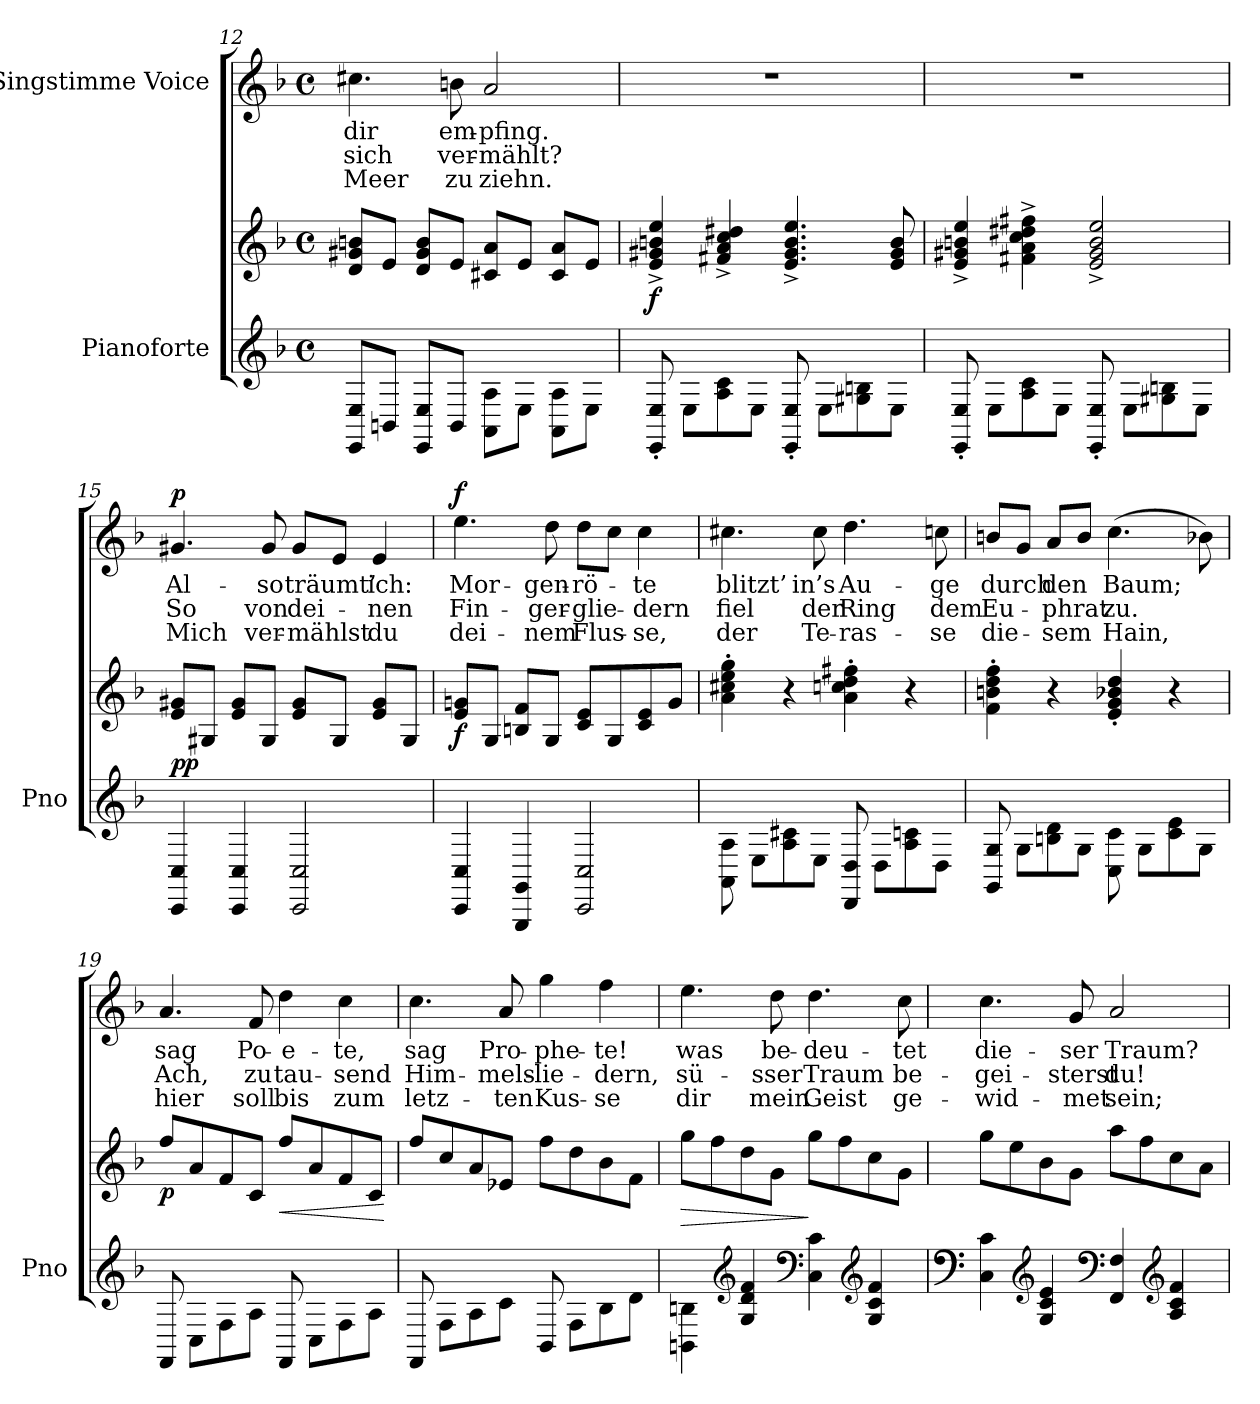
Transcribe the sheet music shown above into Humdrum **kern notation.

**kern	**kern	**dynam	**kern	**text	**text	**text	**dynam
*part2	*part2	*part2	*part1	*part1	*part1	*part1	*part1
*staff3	*staff2	*staff2/3	*staff1	*staff1	*staff1	*staff1	*staff1
*I"Pianoforte	*	*	*I"Singstimme Voice	*	*	*	*
*I'Pno	*	*	*	*	*	*	*
*clefG2	*clefG2	*	*clefG2	*	*	*	*
*k[b-]	*k[b-]	*	*k[b-]	*	*	*	*
*M4/4	*M4/4	*	*M4/4	*	*	*	*
*met(c)	*met(c)	*	*met(c)	*	*	*	*
=12	=12	=12	=12	=12	=12	=12	=12
8EE/ 8E/L	8d/ 8g#X/ 8bn/L	.	4.cc#X\	dir	sich	Meer	.
8BBn/J	8e/J	.	.	.	.	.	.
8EE/ 8E/L	8d/ 8g#/ 8b/L	.	.	.	.	.	.
8BB/J	8e/J	.	8bn\	em-	ver-	zu	.
8AA\ 8A\L	8c#X/ 8a/L	.	2a/	-pfing.	-mählt?	ziehn.	.
8E\J	8e/J	.	.	.	.	.	.
8AA\ 8A\L	8c#/ 8a/L	.	.	.	.	.	.
8E\J	8e/J	.	.	.	.	.	.
=13	=13	=13	=13	=13	=13	=13	=13
!	!	!LO:DY:b	!	!	!	!	!
8EE/' 8E/'	4e/^> 4g#X/^> 4bn/^> 4ee/^>	f	1r	.	.	.	.
8E\L	.	.	.	.	.	.	.
8A\ 8c\	4f#X/^> 4a/^> 4cc/^> 4dd#X/^>	.	.	.	.	.	.
8E\J	.	.	.	.	.	.	.
8EE/' 8E/'	4.e/^> 4.g#/^> 4.b/^> 4.ee/^>	.	.	.	.	.	.
8E\L	.	.	.	.	.	.	.
8G#X\ 8Bn\	.	.	.	.	.	.	.
8E\J	8e/ 8g#/ 8b/	.	.	.	.	.	.
=14	=14	=14	=14	=14	=14	=14	=14
8EE/' 8E/'	4e/^> 4g#X/^> 4bn/^> 4ee/^>	.	1r	.	.	.	.
8E\L	.	.	.	.	.	.	.
8A\ 8c\	4f#X\^> 4a\^> 4cc\^> 4dd#X\^> 4ff#X\^>	.	.	.	.	.	.
8E\J	.	.	.	.	.	.	.
8EE/' 8E/'	2e/^> 2g#/^> 2b/^> 2ee/^>	.	.	.	.	.	.
8E\L	.	.	.	.	.	.	.
8G#X\ 8Bn\	.	.	.	.	.	.	.
8E\J	.	.	.	.	.	.	.
=15	=15	=15	=15	=15	=15	=15	=15
!	!	!LO:DY:b	!	!	!	!	!LO:DY:a
4CC/ 4C/	8e/ 8g#X/L	pp	4.g#X/	Al-	So	Mich	p
.	8G#X/J	.	.	.	.	.	.
4CC/ 4C/	8e/ 8g#/L	.	.	.	.	.	.
.	8G#/J	.	8g#/	-so	von	ver-	.
2CC/ 2C/	8e/ 8g#/L	.	8g#/L	träumt’	dei-	-mählst	.
.	8G#/J	.	8e/J	.	.	.	.
.	8e/ 8g#/L	.	4e/	ich:	-nen	du	.
.	8G#/J	.	.	.	.	.	.
=16	=16	=16	=16	=16	=16	=16	=16
!	!	!LO:DY:b	!	!	!	!	!LO:DY:a
4CC/ 4C/	8e/ 8gn/L	f	4.ee\	Mor-	Fin-	dei-	f
.	8G/J	.	.	.	.	.	.
4GGG/ 4GG/	8Bn/ 8f/L	.	.	.	.	.	.
.	8G/J	.	8dd\	-gen-	-ger-	-nem	.
2CC/ 2C/	8c/ 8e/L	.	8dd\L	-rö-	-glie-	Flus-	.
.	8G/	.	8cc\J	.	.	.	.
.	8c/ 8e/	.	4cc\	-te	-dern	-se,	.
.	8g/J	.	.	.	.	.	.
=17	=17	=17	=17	=17	=17	=17	=17
8AA\ 8A\	4a\' 4cc#X\' 4ee\' 4gg\'	.	4.cc#X\	blitzt’	fiel	der	.
8E\L	.	.	.	.	.	.	.
8A\ 8c#X\	4r	.	.	.	.	.	.
8E\J	.	.	8cc#\	in’s	der	Te-	.
8DD/ 8D/	4a\' 4ccn\' 4dd\' 4ff#X\'	.	4.dd\	Au-	Ring	-ras-	.
8D\L	.	.	.	.	.	.	.
8A\ 8cn\	4r	.	.	.	.	.	.
8D\J	.	.	8ccn\	-ge	dem	-se	.
=18	=18	=18	=18	=18	=18	=18	=18
8GG/ 8G/	4f\' 4bn\' 4dd\' 4ff\'	.	8bn/L	durch	Eu-	die-	.
8G\L	.	.	8g/J	.	.	.	.
8Bn\ 8d\	4r	.	8a/L	den	-phrat	-sem	.
8G\J	.	.	8b/J	.	.	.	.
8C\ 8c\	4e/' 4g/' 4b-X/' 4dd/'	.	(4.cc\	Baum;	zu.	Hain,	.
8G\L	.	.	.	.	.	.	.
8c\ 8e\	4r	.	.	.	.	.	.
8G\J	.	.	8b-X\)	.	.	.	.
=19	=19	=19	=19	=19	=19	=19	=19
!	!	!LO:DY:b	!	!	!	!	!
8FF/	8ff/L	p	4.a/	sag	Ach,	hier	.
8C\L	8a/	.	.	.	.	.	.
8F\	8f/	.	.	.	.	.	.
8A\J	8c/J	.	8f/	Po-	zu	soll	.
!	!	!LO:HP:b	!	!	!	!	!
8FF/	8ff/L	<	4dd\	-e-	tau-	bis	.
8C\L	8a/	.	.	.	.	.	.
8F\	8f/	.	4cc\	-te,	-send	zum	.
8A\J	8c/J	.	.	.	.	.	.
.	.	[	.	.	.	.	.
=20	=20	=20	=20	=20	=20	=20	=20
8FF/	8ff/L	.	4.cc\	sag	Him-	letz-	.
8F\L	8cc/	.	.	.	.	.	.
8A\	8a/	.	.	.	.	.	.
8c\J	8e-X/J	.	8a/	Pro-	-mels-	-ten	.
8BB-/	8ff\L	.	4gg\	-phe-	-lie-	Kus-	.
8F\L	8dd\	.	.	.	.	.	.
8B-\	8b-\	.	4ff\	-te!	-dern,	-se	.
8d\J	8f\J	.	.	.	.	.	.
=21	=21	=21	=21	=21	=21	=21	=21
!	!	!LO:HP:b	!	!	!	!	!
4BBn\ 4Bn\	8gg\L	>	4.ee\	was	sü-	dir	.
.	8ff\	.	.	.	.	.	.
*clefG2	*	*	*	*	*	*	*
4G/ 4d/ 4f/	8dd\	.	.	.	.	.	.
.	8g\J	.	8dd\	be-	-sser	mein	.
*clefF4	*	*	*	*	*	*	*
4C\ 4c\	8gg\L	]	4.dd\	-deu-	Traum	Geist	.
.	8ff\	.	.	.	.	.	.
*clefG2	*	*	*	*	*	*	*
4G/ 4c/ 4f/	8cc\	.	.	.	.	.	.
.	8g\J	.	8cc\	-tet	be-	ge-	.
=22	=22	=22	=22	=22	=22	=22	=22
*clefF4	*	*	*	*	*	*	*
4C\ 4c\	8gg\L	.	4.cc\	die-	-gei-	-wid-	.
.	8ee\	.	.	.	.	.	.
*clefG2	*	*	*	*	*	*	*
4G/ 4c/ 4e/	8b-\	.	.	.	.	.	.
.	8g\J	.	8g/	-ser	-sterst	-met	.
*clefF4	*	*	*	*	*	*	*
4FF/ 4F/	8aa\L	.	2a/	Traum?	du!	sein;	.
.	8ff\	.	.	.	.	.	.
*clefG2	*	*	*	*	*	*	*
4A/ 4c/ 4f/	8cc\	.	.	.	.	.	.
.	8a\J	.	.	.	.	.	.
=	=	=	=	=	=	=	=
*-	*-	*-	*-	*-	*-	*-	*-
